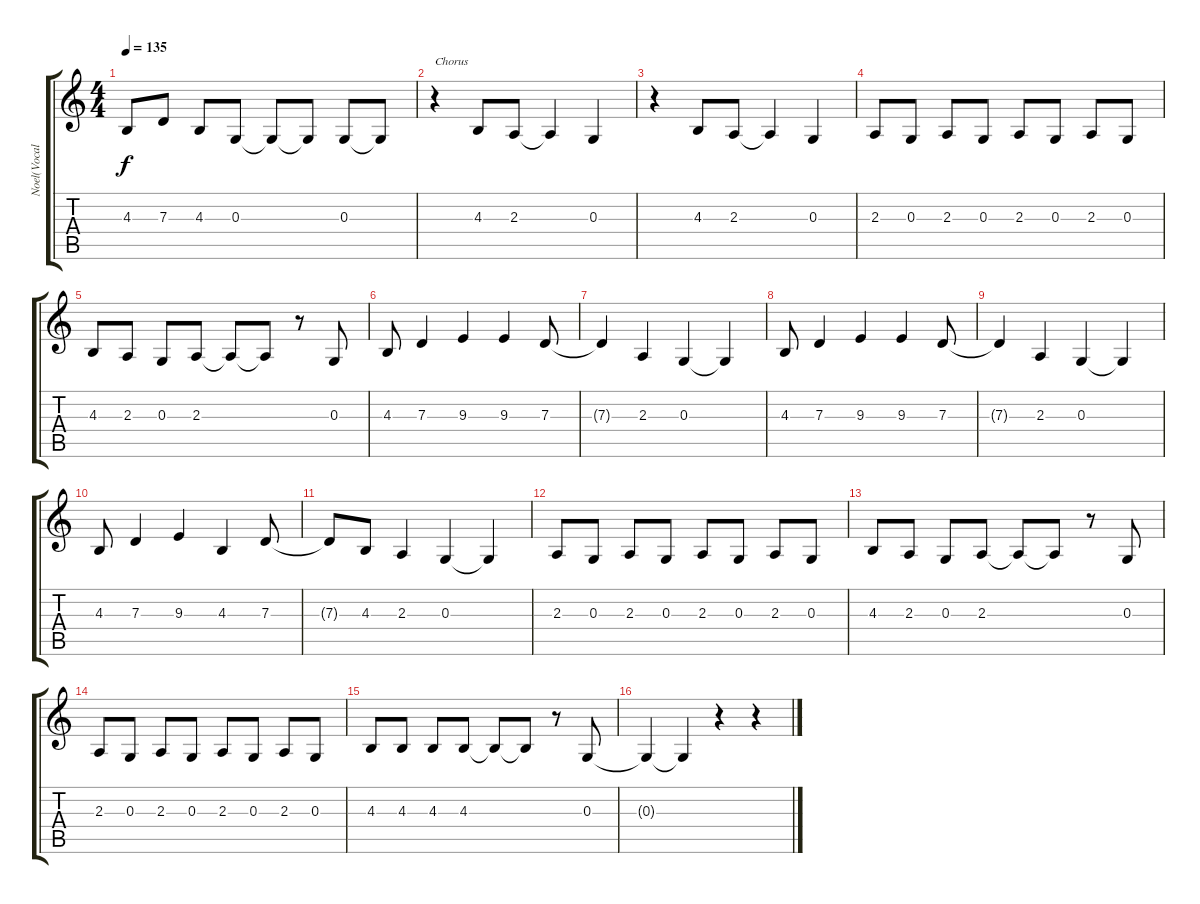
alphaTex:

\track ("Noel(Vocal)" "Noel(Vocal") {instrument oboe}
\staff {score tabs}
\tuning (E4 B3 G3 D3 A2 E2) {hide}
\ts (4 4)
\tempo 135
\clef g2
\ks c
4.3.8{dy f} 7.3.8 4.3.8 0.3.8 0.3{t}.8 0.3{t}.8 0.3.8 0.3{t}.8 |
r.4{txt "Chorus"} 4.3.8 2.3.8 2.3{t}.4 0.3.4 |
r.4 4.3.8 2.3.8 2.3{t}.4 0.3.4 |
2.3.8 0.3.8 2.3.8 0.3.8 2.3.8 0.3.8 2.3.8 0.3.8 |
4.3.8 2.3.8 0.3.8 2.3.8 2.3{t}.8 2.3{t}.8 r.8 0.3.8 |
4.3.8 7.3.4 9.3.4 9.3.4 7.3.8 |
7.3{t}.4 2.3.4 0.3.4 0.3{t}.4 |
4.3.8 7.3.4 9.3.4 9.3.4 7.3.8 |
7.3{t}.4 2.3.4 0.3.4 0.3{t}.4 |
4.3.8 7.3.4 9.3.4 4.3.4 7.3.8 |
7.3{t}.8 4.3.8 2.3.4 0.3.4 0.3{t}.4 |
2.3.8 0.3.8 2.3.8 0.3.8 2.3.8 0.3.8 2.3.8 0.3.8 |
4.3.8 2.3.8 0.3.8 2.3.8 2.3{t}.8 2.3{t}.8 r.8 0.3.8 |
2.3.8 0.3.8 2.3.8 0.3.8 2.3.8 0.3.8 2.3.8 0.3.8 |
4.3.8 4.3.8 4.3.8 4.3.8 4.3{t}.8 4.3{t}.8 r.8 0.3.8 |
0.3{t}.4 0.3{t}.4 r.4 r.4
